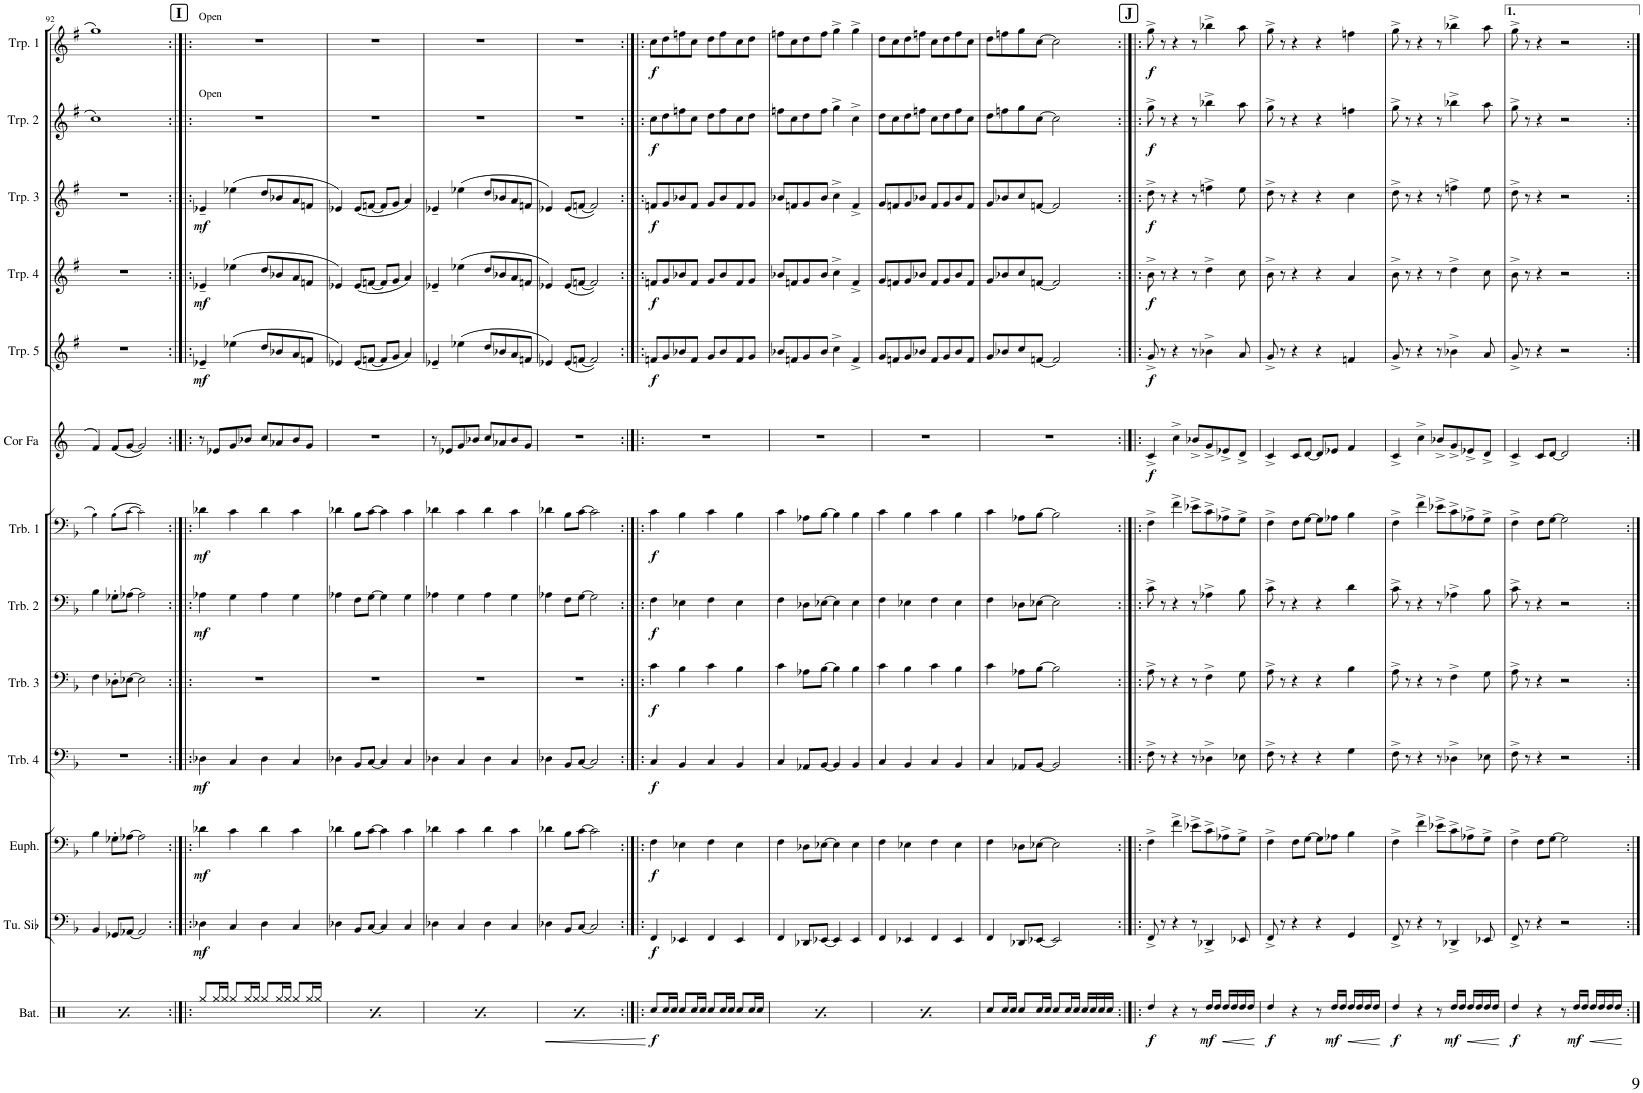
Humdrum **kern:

**kern	**dynam	**kern	**dynam	**kern	**dynam	**kern	**dynam	**kern	**dynam	**kern	**dynam	**kern	**dynam	**kern	**dynam	**kern	**dynam	**kern	**dynam	**kern	**dynam	**kern	**dynam	**kern	**dynam
*part13	*part13	*part12	*part12	*part11	*part11	*part10	*part10	*part9	*part9	*part8	*part8	*part7	*part7	*part6	*part6	*part5	*part5	*part4	*part4	*part3	*part3	*part2	*part2	*part1	*part1
*staff13	*staff13	*staff12	*staff12	*staff11	*staff11	*staff10	*staff10	*staff9	*staff9	*staff8	*staff8	*staff7	*staff7	*staff6	*staff6	*staff5	*staff5	*staff4	*staff4	*staff3	*staff3	*staff2	*staff2	*staff1	*staff1
*I"Batterie	*	*I"Tuba en Sib	*	*I"Euphonium	*	*I"Trombone 4	*	*I"Trombone 3	*	*I"Trombone 2	*	*I"Trombone 1	*	*I"Cor en Fa	*	*I"Trompette 5	*	*I"Trompette 4	*	*I"Trompette 3	*	*I"Trompette 2	*	*I"Trompette 1	*
*I'Bat.	*	*I'Tu. Sib	*	*I'Euph.	*	*I'Trb. 4	*	*I'Trb. 3	*	*I'Trb. 2	*	*I'Trb. 1	*	*I'Cor Fa	*	*I'Trp. 5	*	*I'Trp. 4	*	*I'Trp. 3	*	*I'Trp. 2	*	*I'Trp. 1	*
!!LO:PB:g=z
*clefX	*	*clefF4	*	*clefF4	*	*clefF4	*	*clefF4	*	*clefF4	*	*clefF4	*	*clefG2	*	*clefG2	*	*clefG2	*	*clefG2	*	*clefG2	*	*clefG2	*
*	*	*	*	*	*	*	*	*	*	*	*	*	*	*Trd4c7	*	*Trd1c2	*	*Trd1c2	*	*Trd1c2	*	*Trd1c2	*	*Trd1c2	*
*k[]	*	*k[b-]	*	*k[b-]	*	*k[b-]	*	*k[b-]	*	*k[b-]	*	*k[b-]	*	*k[]	*	*k[f#]	*	*k[f#]	*	*k[f#]	*	*k[f#]	*	*k[f#]	*
*M4/4	*	*M4/4	*	*M4/4	*	*M4/4	*	*M4/4	*	*M4/4	*	*M4/4	*	*M4/4	*	*M4/4	*	*M4/4	*	*M4/4	*	*M4/4	*	*M4/4	*
=92	=92	=92	=92	=92	=92	=92	=92	=92	=92	=92	=92	=92	=92	=92	=92	=92	=92	=92	=92	=92	=92	=92	=92	=92	=92
8Rgg/L	.	4BB-/	.	4B-\	.	1r	.	4F\	.	4B-\	.	4B-!\	.	4f/	.	1r	.	1r	.	1r	.	1cc	.	1gg	.
16Rgg/L	.	.	.	.	.	.	.	.	.	.	.	.	.	.	.	.	.	.	.	.	.	.	.	.	.
16Rgg/JJ	.	.	.	.	.	.	.	.	.	.	.	.	.	.	.	.	.	.	.	.	.	.	.	.	.
8Rgg/L	.	8GG-X/L	.	8G-X'\L	.	.	.	8D-X'\L	.	8G-X'\L	.	(8B-!\L	.	(8f/L	.	.	.	.	.	.	.	.	.	.	.
16Rgg/L	.	[8AA-X/J	.	[8A-X\J	.	.	.	[8E-X\J	.	[8A-X\J	.	[8c!\J	.	[8g/J	.	.	.	.	.	.	.	.	.	.	.
16Rgg/JJ	.	.	.	.	.	.	.	.	.	.	.	.	.	.	.	.	.	.	.	.	.	.	.	.	.
8Rgg/L	.	2AA-/]	.	2A-\]	.	.	.	2E-\]	.	2A-\]	.	2c!\])	.	2g/])	.	.	.	.	.	.	.	.	.	.	.
16Rgg/L	.	.	.	.	.	.	.	.	.	.	.	.	.	.	.	.	.	.	.	.	.	.	.	.	.
16Rgg/JJ	.	.	.	.	.	.	.	.	.	.	.	.	.	.	.	.	.	.	.	.	.	.	.	.	.
8Rgg/L	.	.	.	.	.	.	.	.	.	.	.	.	.	.	.	.	.	.	.	.	.	.	.	.	.
16Rgg/L	.	.	.	.	.	.	.	.	.	.	.	.	.	.	.	.	.	.	.	.	.	.	.	.	.
16Rgg/JJ	.	.	.	.	.	.	.	.	.	.	.	.	.	.	.	.	.	.	.	.	.	.	.	.	.
!!LO:REH:place=s1:a:B:cj:fs=14:t=I
=93:|!|:	=93:|!|:	=93:|!|:	=93:|!|:	=93:|!|:	=93:|!|:	=93:|!|:	=93:|!|:	=93:|!|:	=93:|!|:	=93:|!|:	=93:|!|:	=93:|!|:	=93:|!|:	=93:|!|:	=93:|!|:	=93:|!|:	=93:|!|:	=93:|!|:	=93:|!|:	=93:|!|:	=93:|!|:	=93:|!|:	=93:|!|:	=93:|!|:	=93:|!|:
!	!	!	!	!	!	!	!	!	!	!	!	!	!	!	!	!	!	!	!	!	!	!	!	!LO:TX:a:t=Open	!
!	!	!	!	!	!	!	!	!	!	!	!	!	!	!	!	!	!	!	!	!	!	!LO:TX:a:t=Open	!	!	!
!	!	!	!LO:DY:b	!	!LO:DY:b	!	!LO:DY:b	!	!	!	!LO:DY:b	!	!LO:DY:b	!	!	!	!LO:DY:b	!	!LO:DY:b	!	!LO:DY:b	!	!	!	!
8Rgg/L	.	4D-X\	mf	4d-X\	mf	4D-X\	mf	1r	.	4A-X\	mf	4d-X\	mf	8r	.	4e-X~/	mf	4e-X~/	mf	4e-X~/	mf	1r	.	1r	.
16Rgg/L	.	.	.	.	.	.	.	.	.	.	.	.	.	8e-X/L	.	.	.	.	.	.	.	.	.	.	.
16Rgg/JJ	.	.	.	.	.	.	.	.	.	.	.	.	.	.	.	.	.	.	.	.	.	.	.	.	.
8Rgg/L	.	4C/	.	4c\	.	4C/	.	.	.	4G\	.	4c\	.	8g/	.	(4ee-X\	.	(4ee-X\	.	(4ee-X\	.	.	.	.	.
16Rgg/L	.	.	.	.	.	.	.	.	.	.	.	.	.	8b-X/J	.	.	.	.	.	.	.	.	.	.	.
16Rgg/JJ	.	.	.	.	.	.	.	.	.	.	.	.	.	.	.	.	.	.	.	.	.	.	.	.	.
8Rgg/L	.	4D-\	.	4d-\	.	4D-\	.	.	.	4A-\	.	4d-\	.	8cc/L	.	8dd/L	.	8dd/L	.	8dd/L	.	.	.	.	.
16Rgg/L	.	.	.	.	.	.	.	.	.	.	.	.	.	8a-X/	.	8b-X/	.	8b-X/	.	8b-X/	.	.	.	.	.
16Rgg/JJ	.	.	.	.	.	.	.	.	.	.	.	.	.	.	.	.	.	.	.	.	.	.	.	.	.
8Rgg/L	.	4C/	.	4c\	.	4C/	.	.	.	4G\	.	4c\	.	8b-/	.	8a/	.	8a/	.	8a/	.	.	.	.	.
16Rgg/L	.	.	.	.	.	.	.	.	.	.	.	.	.	8g/J	.	8fn/J	.	8fn/J	.	8fn/J	.	.	.	.	.
16Rgg/JJ	.	.	.	.	.	.	.	.	.	.	.	.	.	.	.	.	.	.	.	.	.	.	.	.	.
=94	=94	=94	=94	=94	=94	=94	=94	=94	=94	=94	=94	=94	=94	=94	=94	=94	=94	=94	=94	=94	=94	=94	=94	=94	=94
8Rgg/L	.	4D-X\	.	4d-X\	.	4D-X\	.	1r	.	4A-X\	.	4d-X\	.	1r	.	4e-X/)	.	4e-X/)	.	4e-X/)	.	1r	.	1r	.
16Rgg/L	.	.	.	.	.	.	.	.	.	.	.	.	.	.	.	.	.	.	.	.	.	.	.	.	.
16Rgg/JJ	.	.	.	.	.	.	.	.	.	.	.	.	.	.	.	.	.	.	.	.	.	.	.	.	.
8Rgg/L	.	8BB-/L	.	8B-\L	.	8BB-/L	.	.	.	8F\L	.	8B-\L	.	.	.	(8e-/L	.	(8e-/L	.	(8e-/L	.	.	.	.	.
16Rgg/L	.	[8C/J	.	[8c\J	.	[8C/J	.	.	.	[8G\J	.	[8c\J	.	.	.	[8fn/J	.	[8fn/J	.	[8fn/J	.	.	.	.	.
16Rgg/JJ	.	.	.	.	.	.	.	.	.	.	.	.	.	.	.	.	.	.	.	.	.	.	.	.	.
8Rgg/L	.	4C/]	.	4c\]	.	4C/]	.	.	.	4G\]	.	4c\]	.	.	.	8f/L]	.	8f/L]	.	8f/L]	.	.	.	.	.
16Rgg/L	.	.	.	.	.	.	.	.	.	.	.	.	.	.	.	8g/J	.	8g/J	.	8g/J	.	.	.	.	.
16Rgg/JJ	.	.	.	.	.	.	.	.	.	.	.	.	.	.	.	.	.	.	.	.	.	.	.	.	.
8Rgg/L	.	4C/	.	4c\	.	4C/	.	.	.	4G\	.	4c\	.	.	.	4a/)	.	4a/)	.	4a/)	.	.	.	.	.
16Rgg/L	.	.	.	.	.	.	.	.	.	.	.	.	.	.	.	.	.	.	.	.	.	.	.	.	.
16Rgg/JJ	.	.	.	.	.	.	.	.	.	.	.	.	.	.	.	.	.	.	.	.	.	.	.	.	.
=95	=95	=95	=95	=95	=95	=95	=95	=95	=95	=95	=95	=95	=95	=95	=95	=95	=95	=95	=95	=95	=95	=95	=95	=95	=95
8Rgg/L	.	4D-X\	.	4d-X\	.	4D-X\	.	1r	.	4A-X\	.	4d-X\	.	8r	.	4e-X~/	.	4e-X~/	.	4e-X~/	.	1r	.	1r	.
16Rgg/L	.	.	.	.	.	.	.	.	.	.	.	.	.	8e-X/L	.	.	.	.	.	.	.	.	.	.	.
16Rgg/JJ	.	.	.	.	.	.	.	.	.	.	.	.	.	.	.	.	.	.	.	.	.	.	.	.	.
8Rgg/L	.	4C/	.	4c\	.	4C/	.	.	.	4G\	.	4c\	.	8g/	.	(4ee-X\	.	(4ee-X\	.	(4ee-X\	.	.	.	.	.
16Rgg/L	.	.	.	.	.	.	.	.	.	.	.	.	.	8b-X/J	.	.	.	.	.	.	.	.	.	.	.
16Rgg/JJ	.	.	.	.	.	.	.	.	.	.	.	.	.	.	.	.	.	.	.	.	.	.	.	.	.
8Rgg/L	.	4D-\	.	4d-\	.	4D-\	.	.	.	4A-\	.	4d-\	.	8cc/L	.	8dd/L	.	8dd/L	.	8dd/L	.	.	.	.	.
16Rgg/L	.	.	.	.	.	.	.	.	.	.	.	.	.	8a-X/	.	8b-X/	.	8b-X/	.	8b-X/	.	.	.	.	.
16Rgg/JJ	.	.	.	.	.	.	.	.	.	.	.	.	.	.	.	.	.	.	.	.	.	.	.	.	.
8Rgg/L	.	4C/	.	4c\	.	4C/	.	.	.	4G\	.	4c\	.	8b-/	.	8a/	.	8a/	.	8a/	.	.	.	.	.
16Rgg/L	.	.	.	.	.	.	.	.	.	.	.	.	.	8g/J	.	8fn/J	.	8fn/J	.	8fn/J	.	.	.	.	.
16Rgg/JJ	.	.	.	.	.	.	.	.	.	.	.	.	.	.	.	.	.	.	.	.	.	.	.	.	.
=96	=96	=96	=96	=96	=96	=96	=96	=96	=96	=96	=96	=96	=96	=96	=96	=96	=96	=96	=96	=96	=96	=96	=96	=96	=96
8Rgg/L	.	4D-X\	.	4d-X\	.	4D-X\	.	1r	.	4A-X\	.	4d-X\	.	1r	.	4e-X/)	.	4e-X/)	.	4e-X/)	.	1r	.	1r	.
16Rgg/L	.	.	.	.	.	.	.	.	.	.	.	.	.	.	.	.	.	.	.	.	.	.	.	.	.
16Rgg/JJ	.	.	.	.	.	.	.	.	.	.	.	.	.	.	.	.	.	.	.	.	.	.	.	.	.
8Rgg/L	.	8BB-/L	.	8B-\L	.	8BB-/L	.	.	.	8F\L	.	8B-\L	.	.	.	(8e-/L	.	(8e-/L	.	(8e-/L	.	.	.	.	.
16Rgg/L	.	[8C/J	.	[8c\J	.	[8C/J	.	.	.	[8G\J	.	[8c\J	.	.	.	[8fn/J	.	[8fn/J	.	[8fn/J	.	.	.	.	.
16Rgg/JJ	.	.	.	.	.	.	.	.	.	.	.	.	.	.	.	.	.	.	.	.	.	.	.	.	.
8Rgg/L	.	2C/]	.	2c\]	.	2C/]	.	.	.	2G\]	.	2c\]	.	.	.	2f/])	.	2f/])	.	2f/])	.	.	.	.	.
16Rgg/L	.	.	.	.	.	.	.	.	.	.	.	.	.	.	.	.	.	.	.	.	.	.	.	.	.
16Rgg/JJ	.	.	.	.	.	.	.	.	.	.	.	.	.	.	.	.	.	.	.	.	.	.	.	.	.
8Rgg/L	.	.	.	.	.	.	.	.	.	.	.	.	.	.	.	.	.	.	.	.	.	.	.	.	.
16Rgg/L	.	.	.	.	.	.	.	.	.	.	.	.	.	.	.	.	.	.	.	.	.	.	.	.	.
16Rgg/JJ	.	.	.	.	.	.	.	.	.	.	.	.	.	.	.	.	.	.	.	.	.	.	.	.	.
=97:|!|:	=97:|!|:	=97:|!|:	=97:|!|:	=97:|!|:	=97:|!|:	=97:|!|:	=97:|!|:	=97:|!|:	=97:|!|:	=97:|!|:	=97:|!|:	=97:|!|:	=97:|!|:	=97:|!|:	=97:|!|:	=97:|!|:	=97:|!|:	=97:|!|:	=97:|!|:	=97:|!|:	=97:|!|:	=97:|!|:	=97:|!|:	=97:|!|:	=97:|!|:
!	!LO:DY:b	!	!LO:DY:b	!	!LO:DY:b	!	!LO:DY:b	!	!LO:DY:b	!	!LO:DY:b	!	!LO:DY:b	!	!	!	!LO:DY:b	!	!LO:DY:b	!	!LO:DY:b	!	!LO:DY:b	!	!LO:DY:b
8Rcc/L	f	4FF/	f	4F\	f	4C/	f	4c\	f	4F\	f	4c\	f	1r	.	8fn/L	f	8fn/L	f	8fn/L	f	8cc\L	f	8cc\L	f
16Rcc/L	.	.	.	.	.	.	.	.	.	.	.	.	.	.	.	8g/	.	8g/	.	8g/	.	8dd\	.	8dd\	.
16Rcc/JJ	.	.	.	.	.	.	.	.	.	.	.	.	.	.	.	.	.	.	.	.	.	.	.	.	.
8Rcc/L	.	4EE-X/	.	4E-X\	.	4BB-/	.	4B-\	.	4E-X\	.	4B-\	.	.	.	8b-X/	.	8b-X/	.	8b-X/	.	8ffn\	.	8ffn\	.
16Rcc/L	.	.	.	.	.	.	.	.	.	.	.	.	.	.	.	8f/J	.	8f/J	.	8f/J	.	8cc\J	.	8cc\J	.
16Rcc/JJ	.	.	.	.	.	.	.	.	.	.	.	.	.	.	.	.	.	.	.	.	.	.	.	.	.
8Rcc/L	.	4FF/	.	4F\	.	4C/	.	4c\	.	4F\	.	4c\	.	.	.	8g/L	.	8g/L	.	8g/L	.	8dd\L	.	8dd\L	.
16Rcc/L	.	.	.	.	.	.	.	.	.	.	.	.	.	.	.	8b-/	.	8b-/	.	8b-/	.	8ff\	.	8ff\	.
16Rcc/JJ	.	.	.	.	.	.	.	.	.	.	.	.	.	.	.	.	.	.	.	.	.	.	.	.	.
8Rcc/L	.	4EE-/	.	4E-\	.	4BB-/	.	4B-\	.	4E-\	.	4B-\	.	.	.	8f/	.	8f/	.	8f/	.	8cc\	.	8cc\	.
16Rcc/L	.	.	.	.	.	.	.	.	.	.	.	.	.	.	.	8g/J	.	8g/J	.	8g/J	.	8dd\J	.	8dd\J	.
16Rcc/JJ	.	.	.	.	.	.	.	.	.	.	.	.	.	.	.	.	.	.	.	.	.	.	.	.	.
=98	=98	=98	=98	=98	=98	=98	=98	=98	=98	=98	=98	=98	=98	=98	=98	=98	=98	=98	=98	=98	=98	=98	=98	=98	=98
!	!LO:DY:b	!	!	!	!	!	!	!	!	!	!	!	!	!	!	!	!	!	!	!	!	!	!	!	!
8Rcc/L	f	4FF/	.	4F\	.	4C/	.	4c\	.	4F\	.	4c\	.	1r	.	8b-X/L	.	8b-X/L	.	8b-X/L	.	8ffn\L	.	8ffn\L	.
16Rcc/L	.	.	.	.	.	.	.	.	.	.	.	.	.	.	.	8fn/	.	8fn/	.	8fn/	.	8cc\	.	8cc\	.
16Rcc/JJ	.	.	.	.	.	.	.	.	.	.	.	.	.	.	.	.	.	.	.	.	.	.	.	.	.
8Rcc/L	.	8DD-X/L	.	8D-X\L	.	8AA-X/L	.	8A-X\L	.	8D-X\L	.	8A-X\L	.	.	.	8g/	.	8g/	.	8g/	.	8dd\	.	8dd\	.
16Rcc/L	.	[8EE-X/J	.	[8E-X\J	.	[8BB-/J	.	[8B-\J	.	[8E-X\J	.	[8B-\J	.	.	.	8b-/J	.	8b-/J	.	8b-/J	.	8ff\J	.	8ff\J	.
16Rcc/JJ	.	.	.	.	.	.	.	.	.	.	.	.	.	.	.	.	.	.	.	.	.	.	.	.	.
8Rcc/L	.	4EE-/]	.	4E-\]	.	4BB-/]	.	4B-\]	.	4E-\]	.	4B-\]	.	.	.	4cc^\	.	4cc^\	.	4cc^\	.	4gg^\	.	4gg^\	.
16Rcc/L	.	.	.	.	.	.	.	.	.	.	.	.	.	.	.	.	.	.	.	.	.	.	.	.	.
16Rcc/JJ	.	.	.	.	.	.	.	.	.	.	.	.	.	.	.	.	.	.	.	.	.	.	.	.	.
8Rcc/L	.	4EE-/	.	4E-\	.	4BB-/	.	4B-\	.	4E-\	.	4B-\	.	.	.	4f^/	.	4f^/	.	4f^/	.	4cc^\	.	4gg^\	.
16Rcc/L	.	.	.	.	.	.	.	.	.	.	.	.	.	.	.	.	.	.	.	.	.	.	.	.	.
16Rcc/JJ	.	.	.	.	.	.	.	.	.	.	.	.	.	.	.	.	.	.	.	.	.	.	.	.	.
=99	=99	=99	=99	=99	=99	=99	=99	=99	=99	=99	=99	=99	=99	=99	=99	=99	=99	=99	=99	=99	=99	=99	=99	=99	=99
!	!LO:DY:b	!	!	!	!	!	!	!	!	!	!	!	!	!	!	!	!	!	!	!	!	!	!	!	!
8Rcc/L	f	4FF/	.	4F\	.	4C/	.	4c\	.	4F\	.	4c\	.	1r	.	8g/L	.	8g/L	.	8g/L	.	8dd\L	.	8dd\L	.
16Rcc/L	.	.	.	.	.	.	.	.	.	.	.	.	.	.	.	8fn/	.	8fn/	.	8fn/	.	8cc\	.	8cc\	.
16Rcc/JJ	.	.	.	.	.	.	.	.	.	.	.	.	.	.	.	.	.	.	.	.	.	.	.	.	.
8Rcc/L	.	4EE-X/	.	4E-X\	.	4BB-/	.	4B-\	.	4E-X\	.	4B-\	.	.	.	8g/	.	8g/	.	8g/	.	8dd\	.	8dd\	.
16Rcc/L	.	.	.	.	.	.	.	.	.	.	.	.	.	.	.	8b-X/J	.	8b-X/J	.	8b-X/J	.	8ffn\J	.	8ffn\J	.
16Rcc/JJ	.	.	.	.	.	.	.	.	.	.	.	.	.	.	.	.	.	.	.	.	.	.	.	.	.
8Rcc/L	.	4FF/	.	4F\	.	4C/	.	4c\	.	4F\	.	4c\	.	.	.	8f/L	.	8f/L	.	8f/L	.	8cc\L	.	8cc\L	.
16Rcc/L	.	.	.	.	.	.	.	.	.	.	.	.	.	.	.	8g/	.	8g/	.	8g/	.	8dd\	.	8dd\	.
16Rcc/JJ	.	.	.	.	.	.	.	.	.	.	.	.	.	.	.	.	.	.	.	.	.	.	.	.	.
8Rcc/L	.	4EE-/	.	4E-\	.	4BB-/	.	4B-\	.	4E-\	.	4B-\	.	.	.	8b-/	.	8b-/	.	8b-/	.	8ff\	.	8ff\	.
16Rcc/L	.	.	.	.	.	.	.	.	.	.	.	.	.	.	.	8f/J	.	8f/J	.	8f/J	.	8cc\J	.	8cc\J	.
16Rcc/JJ	.	.	.	.	.	.	.	.	.	.	.	.	.	.	.	.	.	.	.	.	.	.	.	.	.
=100	=100	=100	=100	=100	=100	=100	=100	=100	=100	=100	=100	=100	=100	=100	=100	=100	=100	=100	=100	=100	=100	=100	=100	=100	=100
8Rcc/L	.	4FF/	.	4F\	.	4C/	.	4c\	.	4F\	.	4c\	.	1r	.	8g/L	.	8g/L	.	8g/L	.	8dd\L	.	8dd\L	.
16Rcc/L	.	.	.	.	.	.	.	.	.	.	.	.	.	.	.	8b-X/	.	8b-X/	.	8b-X/	.	8ffn\	.	8ffn\	.
16Rcc/JJ	.	.	.	.	.	.	.	.	.	.	.	.	.	.	.	.	.	.	.	.	.	.	.	.	.
8Rcc/L	.	8DD-X/L	.	8D-X\L	.	8AA-X/L	.	8A-X\L	.	8D-X\L	.	8A-X\L	.	.	.	8cc/	.	8cc/	.	8cc/	.	8gg\	.	8gg\	.
16Rcc/L	.	[8EE-X/J	.	[8E-X\J	.	[8BB-/J	.	[8B-\J	.	[8E-X\J	.	[8B-\J	.	.	.	[8fn/J	.	[8fn/J	.	[8fn/J	.	[8cc\J	.	[8cc\J	.
16Rcc/JJ	.	.	.	.	.	.	.	.	.	.	.	.	.	.	.	.	.	.	.	.	.	.	.	.	.
8Rcc/L	.	2EE-/]	.	2E-\]	.	2BB-/]	.	2B-\]	.	2E-\]	.	2B-\]	.	.	.	2f/]	.	2f/]	.	2f/]	.	2cc\]	.	2cc\]	.
16Rcc/L	.	.	.	.	.	.	.	.	.	.	.	.	.	.	.	.	.	.	.	.	.	.	.	.	.
16Rcc/JJ	.	.	.	.	.	.	.	.	.	.	.	.	.	.	.	.	.	.	.	.	.	.	.	.	.
16Rcc/LL	.	.	.	.	.	.	.	.	.	.	.	.	.	.	.	.	.	.	.	.	.	.	.	.	.
16Rcc/	.	.	.	.	.	.	.	.	.	.	.	.	.	.	.	.	.	.	.	.	.	.	.	.	.
16Rcc/	.	.	.	.	.	.	.	.	.	.	.	.	.	.	.	.	.	.	.	.	.	.	.	.	.
16Rcc/JJ	.	.	.	.	.	.	.	.	.	.	.	.	.	.	.	.	.	.	.	.	.	.	.	.	.
!!LO:REH:place=s1:a:B:cj:fs=14:t=J
=101:|!|:	=101:|!|:	=101:|!|:	=101:|!|:	=101:|!|:	=101:|!|:	=101:|!|:	=101:|!|:	=101:|!|:	=101:|!|:	=101:|!|:	=101:|!|:	=101:|!|:	=101:|!|:	=101:|!|:	=101:|!|:	=101:|!|:	=101:|!|:	=101:|!|:	=101:|!|:	=101:|!|:	=101:|!|:	=101:|!|:	=101:|!|:	=101:|!|:	=101:|!|:
!	!LO:DY:b	!	!	!	!	!	!	!	!	!	!	!	!	!	!LO:DY:b	!	!LO:DY:b	!	!LO:DY:b	!	!LO:DY:b	!	!LO:DY:b	!	!LO:DY:b
4Rdd/	f	8FF^/	.	4F^\	.	8F^\	.	8A^\	.	8c^\	.	4F^\	.	4c^/	f	8g^/	f	8b^\	f	8dd^\	f	8gg^\	f	8gg^\	f
.	.	8r	.	.	.	8r	.	8r	.	8r	.	.	.	.	.	8r	.	8r	.	8r	.	8r	.	8r	.
4r	.	4r	.	4f^\	.	4r	.	4r	.	4r	.	4f^\	.	4cc^\	.	4r	.	4r	.	4r	.	4r	.	4r	.
8r	.	8r	.	8e-X^\L	.	8r	.	8r	.	8r	.	8e-X^\L	.	8b-X^/L	.	8r	.	8r	.	8r	.	8r	.	8r	.
!	!LO:DY:b	!	!	!	!	!	!	!	!	!	!	!	!	!	!	!	!	!	!	!	!	!	!	!	!
16Rdd/LL	mf	4DD-X^/	.	8c^\	.	4D-X^\	.	4F^\	.	4A-X^\	.	8c^\	.	8g^/	.	4b-X^\	.	4dd^\	.	4ffn^\	.	4bb-X^\	.	4bb-X^\	.
16Rdd/JJ	.	.	.	.	.	.	.	.	.	.	.	.	.	.	.	.	.	.	.	.	.	.	.	.	.
16Rdd/LL	.	.	.	8A-X^\	.	.	.	.	.	.	.	8A-X^\	.	8e-X^/	.	.	.	.	.	.	.	.	.	.	.
16Rdd/	.	.	.	.	.	.	.	.	.	.	.	.	.	.	.	.	.	.	.	.	.	.	.	.	.
16Rdd/	.	8EE-X/	.	8G^\J	.	8E-X\	.	8G\	.	8B-\	.	8G^\J	.	8d^/J	.	8a/	.	8cc\	.	8ee\	.	8aa\	.	8aa\	.
16Rdd/JJ	.	.	.	.	.	.	.	.	.	.	.	.	.	.	.	.	.	.	.	.	.	.	.	.	.
=102	=102	=102	=102	=102	=102	=102	=102	=102	=102	=102	=102	=102	=102	=102	=102	=102	=102	=102	=102	=102	=102	=102	=102	=102	=102
!	!LO:DY:b	!	!	!	!	!	!	!	!	!	!	!	!	!	!	!	!	!	!	!	!	!	!	!	!
4Rdd/	f	8FF^/	.	4F^\	.	8F^\	.	8A^\	.	8c^\	.	4F^\	.	4c^/	.	8g^/	.	8b^\	.	8dd^\	.	8gg^\	.	8gg^\	.
.	.	8r	.	.	.	8r	.	8r	.	8r	.	.	.	.	.	8r	.	8r	.	8r	.	8r	.	8r	.
4r	.	4r	.	8F\L	.	4r	.	4r	.	4r	.	8F\L	.	8c/L	.	4r	.	4r	.	4r	.	4r	.	4r	.
.	.	.	.	[8G\J	.	.	.	.	.	.	.	[8G\J	.	[8d/J	.	.	.	.	.	.	.	.	.	.	.
8r	.	4r	.	8G\L]	.	4r	.	4r	.	4r	.	8G\L]	.	8d/L]	.	4r	.	4r	.	4r	.	4r	.	4r	.
!	!LO:DY:b	!	!	!	!	!	!	!	!	!	!	!	!	!	!	!	!	!	!	!	!	!	!	!	!
16Rdd/LL	mf	.	.	8A-X\J	.	.	.	.	.	.	.	8A-X\J	.	8e-X/J	.	.	.	.	.	.	.	.	.	.	.
16Rdd/JJ	.	.	.	.	.	.	.	.	.	.	.	.	.	.	.	.	.	.	.	.	.	.	.	.	.
16Rdd/LL	.	4GG/	.	4B-\	.	4G\	.	4B-\	.	4d\	.	4B-\	.	4f/	.	4fn/	.	4a/	.	4cc\	.	4ffn\	.	4ffn\	.
16Rdd/	.	.	.	.	.	.	.	.	.	.	.	.	.	.	.	.	.	.	.	.	.	.	.	.	.
16Rdd/	.	.	.	.	.	.	.	.	.	.	.	.	.	.	.	.	.	.	.	.	.	.	.	.	.
16Rdd/JJ	.	.	.	.	.	.	.	.	.	.	.	.	.	.	.	.	.	.	.	.	.	.	.	.	.
=103	=103	=103	=103	=103	=103	=103	=103	=103	=103	=103	=103	=103	=103	=103	=103	=103	=103	=103	=103	=103	=103	=103	=103	=103	=103
!	!LO:DY:b	!	!	!	!	!	!	!	!	!	!	!	!	!	!	!	!	!	!	!	!	!	!	!	!
4Rdd/	f	8FF^/	.	4F^\	.	8F^\	.	8A^\	.	8c^\	.	4F^\	.	4c^/	.	8g^/	.	8b^\	.	8dd^\	.	8gg^\	.	8gg^\	.
.	.	8r	.	.	.	8r	.	8r	.	8r	.	.	.	.	.	8r	.	8r	.	8r	.	8r	.	8r	.
4r	.	4r	.	4f^\	.	4r	.	4r	.	4r	.	4f^\	.	4cc^\	.	4r	.	4r	.	4r	.	4r	.	4r	.
8r	.	8r	.	8e-X^\L	.	8r	.	8r	.	8r	.	8e-X^\L	.	8b-X^/L	.	8r	.	8r	.	8r	.	8r	.	8r	.
!	!LO:DY:b	!	!	!	!	!	!	!	!	!	!	!	!	!	!	!	!	!	!	!	!	!	!	!	!
16Rdd/LL	mf	4DD-X^/	.	8c^\	.	4D-X^\	.	4F^\	.	4A-X^\	.	8c^\	.	8g^/	.	4b-X^\	.	4dd^\	.	4ffn^\	.	4bb-X^\	.	4bb-X^\	.
16Rdd/JJ	.	.	.	.	.	.	.	.	.	.	.	.	.	.	.	.	.	.	.	.	.	.	.	.	.
16Rdd/LL	.	.	.	8A-X^\	.	.	.	.	.	.	.	8A-X^\	.	8e-X^/	.	.	.	.	.	.	.	.	.	.	.
16Rdd/	.	.	.	.	.	.	.	.	.	.	.	.	.	.	.	.	.	.	.	.	.	.	.	.	.
16Rdd/	.	8EE-X/	.	8G^\J	.	8E-X\	.	8G\	.	8B-\	.	8G^\J	.	8d^/J	.	8a/	.	8cc\	.	8ee\	.	8aa\	.	8aa\	.
16Rdd/JJ	.	.	.	.	.	.	.	.	.	.	.	.	.	.	.	.	.	.	.	.	.	.	.	.	.
=104	=104	=104	=104	=104	=104	=104	=104	=104	=104	=104	=104	=104	=104	=104	=104	=104	=104	=104	=104	=104	=104	=104	=104	=104	=104
!	!LO:DY:b	!	!	!	!	!	!	!	!	!	!	!	!	!	!	!	!	!	!	!	!	!	!	!	!
4Rdd/	f	8FF^/	.	4F^\	.	8F^\	.	8A^\	.	8c^\	.	4F^\	.	4c^/	.	8g^/	.	8b^\	.	8dd^\	.	8gg^\	.	8gg^\	.
.	.	8r	.	.	.	8r	.	8r	.	8r	.	.	.	.	.	8r	.	8r	.	8r	.	8r	.	8r	.
4r	.	4r	.	8F\L	.	4r	.	4r	.	4r	.	8F\L	.	8c/L	.	4r	.	4r	.	4r	.	4r	.	4r	.
.	.	.	.	[8G\J	.	.	.	.	.	.	.	[8G\J	.	[8d/J	.	.	.	.	.	.	.	.	.	.	.
8r	.	2r	.	2G\]	.	2r	.	2r	.	2r	.	2G\]	.	2d/]	.	2r	.	2r	.	2r	.	2r	.	2r	.
!	!LO:DY:b	!	!	!	!	!	!	!	!	!	!	!	!	!	!	!	!	!	!	!	!	!	!	!	!
16Rdd/LL	mf	.	.	.	.	.	.	.	.	.	.	.	.	.	.	.	.	.	.	.	.	.	.	.	.
16Rdd/JJ	.	.	.	.	.	.	.	.	.	.	.	.	.	.	.	.	.	.	.	.	.	.	.	.	.
16Rdd/LL	.	.	.	.	.	.	.	.	.	.	.	.	.	.	.	.	.	.	.	.	.	.	.	.	.
16Rdd/	.	.	.	.	.	.	.	.	.	.	.	.	.	.	.	.	.	.	.	.	.	.	.	.	.
16Rdd/	.	.	.	.	.	.	.	.	.	.	.	.	.	.	.	.	.	.	.	.	.	.	.	.	.
16Rdd/JJ	.	.	.	.	.	.	.	.	.	.	.	.	.	.	.	.	.	.	.	.	.	.	.	.	.
=:|!	=:|!	=:|!	=:|!	=:|!	=:|!	=:|!	=:|!	=:|!	=:|!	=:|!	=:|!	=:|!	=:|!	=:|!	=:|!	=:|!	=:|!	=:|!	=:|!	=:|!	=:|!	=:|!	=:|!	=:|!	=:|!
*-	*-	*-	*-	*-	*-	*-	*-	*-	*-	*-	*-	*-	*-	*-	*-	*-	*-	*-	*-	*-	*-	*-	*-	*-	*-
